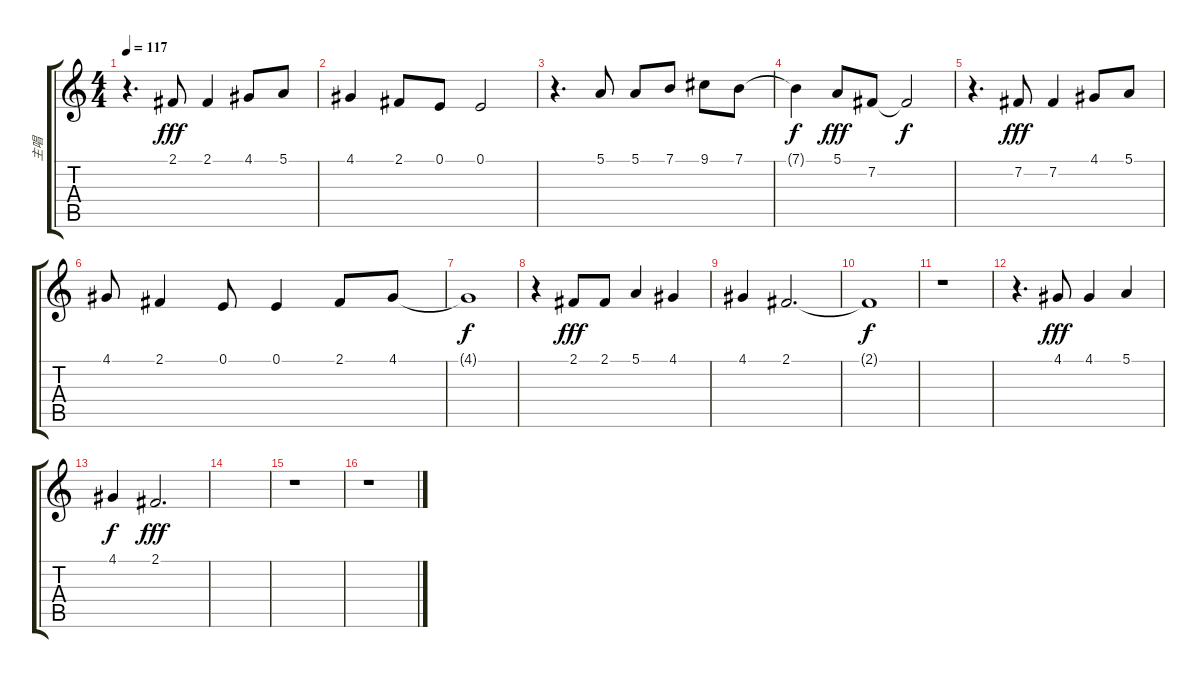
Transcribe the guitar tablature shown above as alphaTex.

\track ("主唱" "主唱") {instrument violin}
\staff {score tabs}
\tuning (E4 B3 G3 D3 A2 E2) {hide}
\ts (4 4)
\tempo 117
\clef g2
\ks c
r.4{d dy f} 2.1.8{dy fff} 2.1.4 4.1.8 5.1.8 |
4.1.4 2.1.8{txt ""} 0.1.8 0.1.2 |
r.4{d} 5.1.8 5.1.8 7.1.8 9.1.8 7.1.8 |
7.1{t}.4{dy f} 5.1.8{dy fff} 7.2.8 7.2{t}.2{dy f} |
r.4{d} 7.2.8{dy fff} 7.2.4 4.1.8 5.1.8 |
4.1.8 2.1.4 0.1.8 0.1.4 2.1.8 4.1.8 |
4.1{t}.1{dy f} |
r.4 2.1.8{dy fff} 2.1.8 5.1.4 4.1.4 |
4.1.4 2.1.2{d} |
2.1{t}.1{dy f} |
r.1 |
r.4{d} 4.1.8{dy fff} 4.1.4 5.1.4 |
4.1.4{dy f} 2.1.2{d dy fff} |
|
r.1 |
r.1
